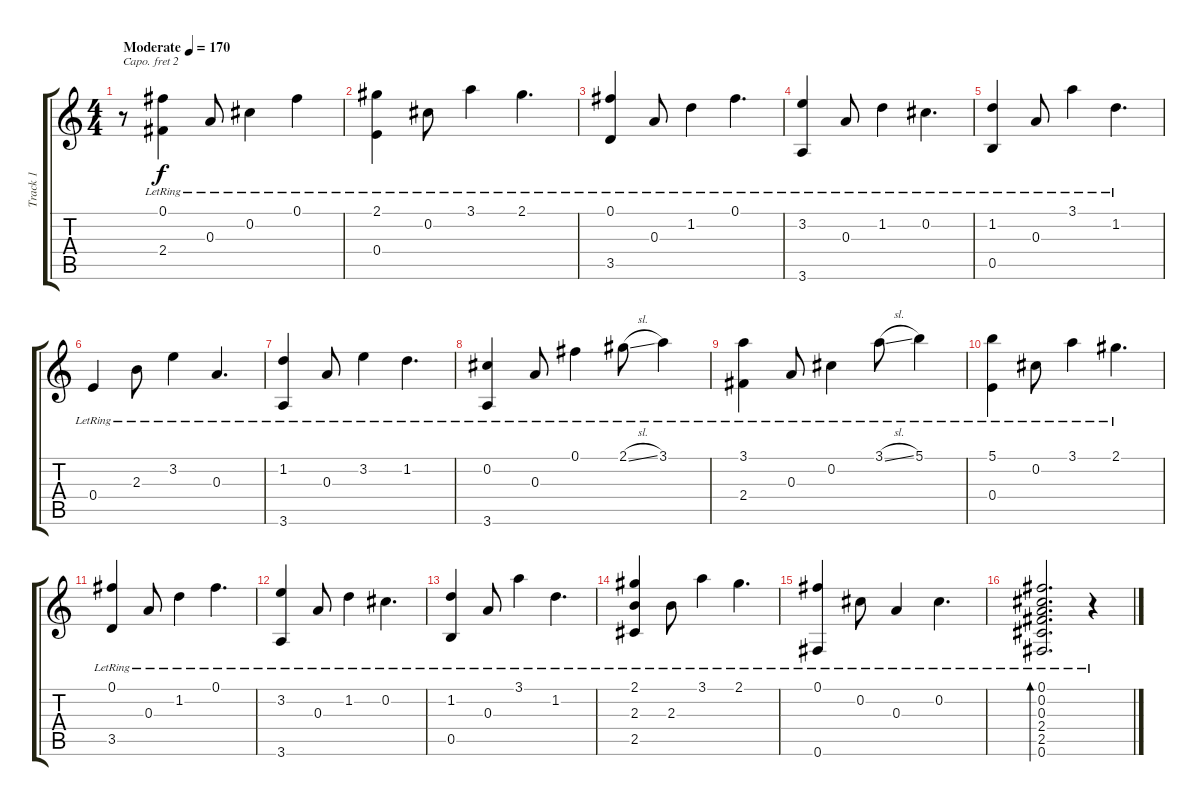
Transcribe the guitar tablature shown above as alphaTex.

\track ("Track 1" "Track 1") {instrument acousticguitarnylon}
\staff {score tabs}
\capo 2
\tuning (E4 B3 G3 D3 A2 E2) {hide}
\ts (4 4)
\tempo (170 "Moderate")
\clef g2
\ks c
r.8{dy f instrument acousticguitarnylon} (0.1{lr} 2.4{lr}).4 0.3{lr}.8 0.2{lr}.4 0.1{lr}.4 |
(2.1{lr} 0.4{lr}).4 0.2{lr}.8 3.1{lr}.4 2.1{lr}.4{d} |
(0.1{lr} 3.5{lr}).4 0.3{lr}.8 1.2{lr}.4 0.1{lr}.4{d} |
(3.2{lr} 3.6{lr}).4 0.3{lr}.8 1.2{lr}.4 0.2{lr}.4{d} |
(1.2{lr} 0.5{lr}).4 0.3{lr}.8 3.1{lr}.4 1.2{lr}.4{d} |
0.4{lr}.4 2.3{lr}.8 3.2{lr}.4 0.3{lr}.4{d} |
(1.2{lr} 3.6{lr}).4 0.3{lr}.8 3.2{lr}.4 1.2{lr}.4{d} |
(0.2{lr} 3.6{lr}).4 0.3{lr}.8 0.1{lr}.4 2.1{sl lr}.8 3.1{lr}.4 |
(3.1{lr} 2.4{lr}).4 0.3{lr}.8 0.2{lr}.4 3.1{sl lr}.8 5.1{lr}.4 |
(5.1{lr} 0.4{lr}).4 0.2{lr}.8 3.1{lr}.4 2.1{lr}.4{d} |
(0.1{lr} 3.5{lr}).4 0.3{lr}.8 1.2{lr}.4 0.1{lr}.4{d} |
(3.2{lr} 3.6{lr}).4 0.3{lr}.8 1.2{lr}.4 0.2{lr}.4{d} |
(1.2{lr} 0.5{lr}).4 0.3{lr}.8 3.1{lr}.4 1.2{lr}.4{d} |
(2.1{lr} 2.3{lr} 2.5{lr}).4 2.3{lr}.8 3.1{lr}.4 2.1{lr}.4{d} |
(0.1{lr} 0.6{lr}).4 0.2{lr}.8 0.3{lr}.4 0.2{lr}.4{d} |
(0.1{lr} 0.2{lr} 0.3{lr} 2.4{lr} 2.5{lr} 0.6{lr}).2{d bd 60} r.4
